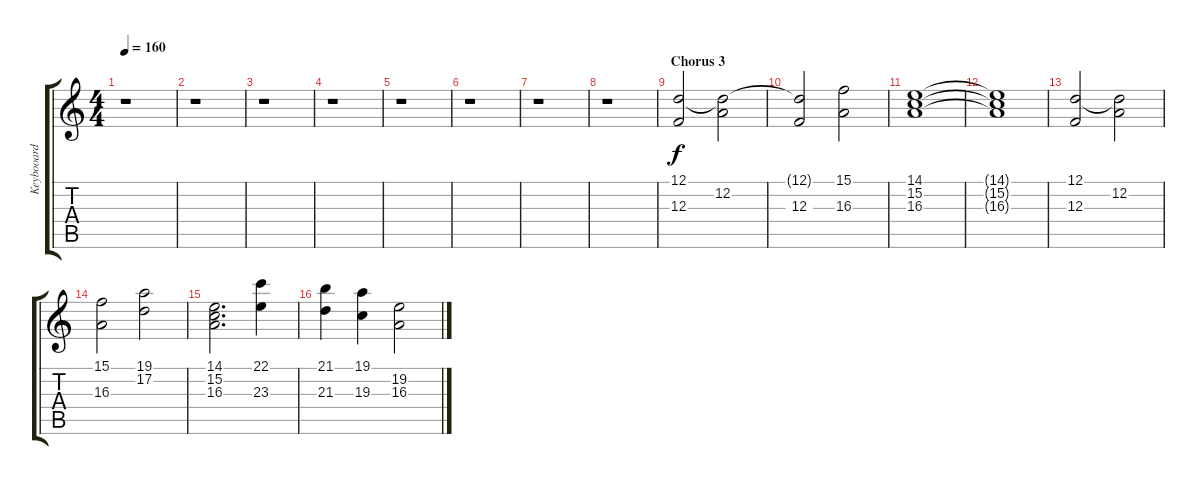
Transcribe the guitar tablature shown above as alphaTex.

\track ("Keybooard" "Keybooard") {instrument synthstrings1}
\staff {score tabs}
\tuning (D4 A3 F3 C3 G2 D2) {hide}
\ts (4 4)
\tempo 160
\clef g2
\ks c
r.1{dy f} |
r.1 |
r.1 |
r.1 |
r.1 |
r.1 |
r.1 |
r.1 |
\section ("" "Chorus 3")
(12.1 12.3).2 (12.1{t} 12.2).2 |
(12.1{t} 12.3).2 (15.1 16.3).2 |
(14.1 15.2 16.3).1 |
(14.1{t} 15.2{t} 16.3{t}).1 |
(12.1 12.3).2 (12.1{t} 12.2).2 |
(15.1 16.3).2 (19.1 17.2).2 |
(14.1 15.2 16.3).2{d} (22.1 23.3).4 |
(21.1 21.3).4 (19.1 19.3).4 (19.2 16.3).2
